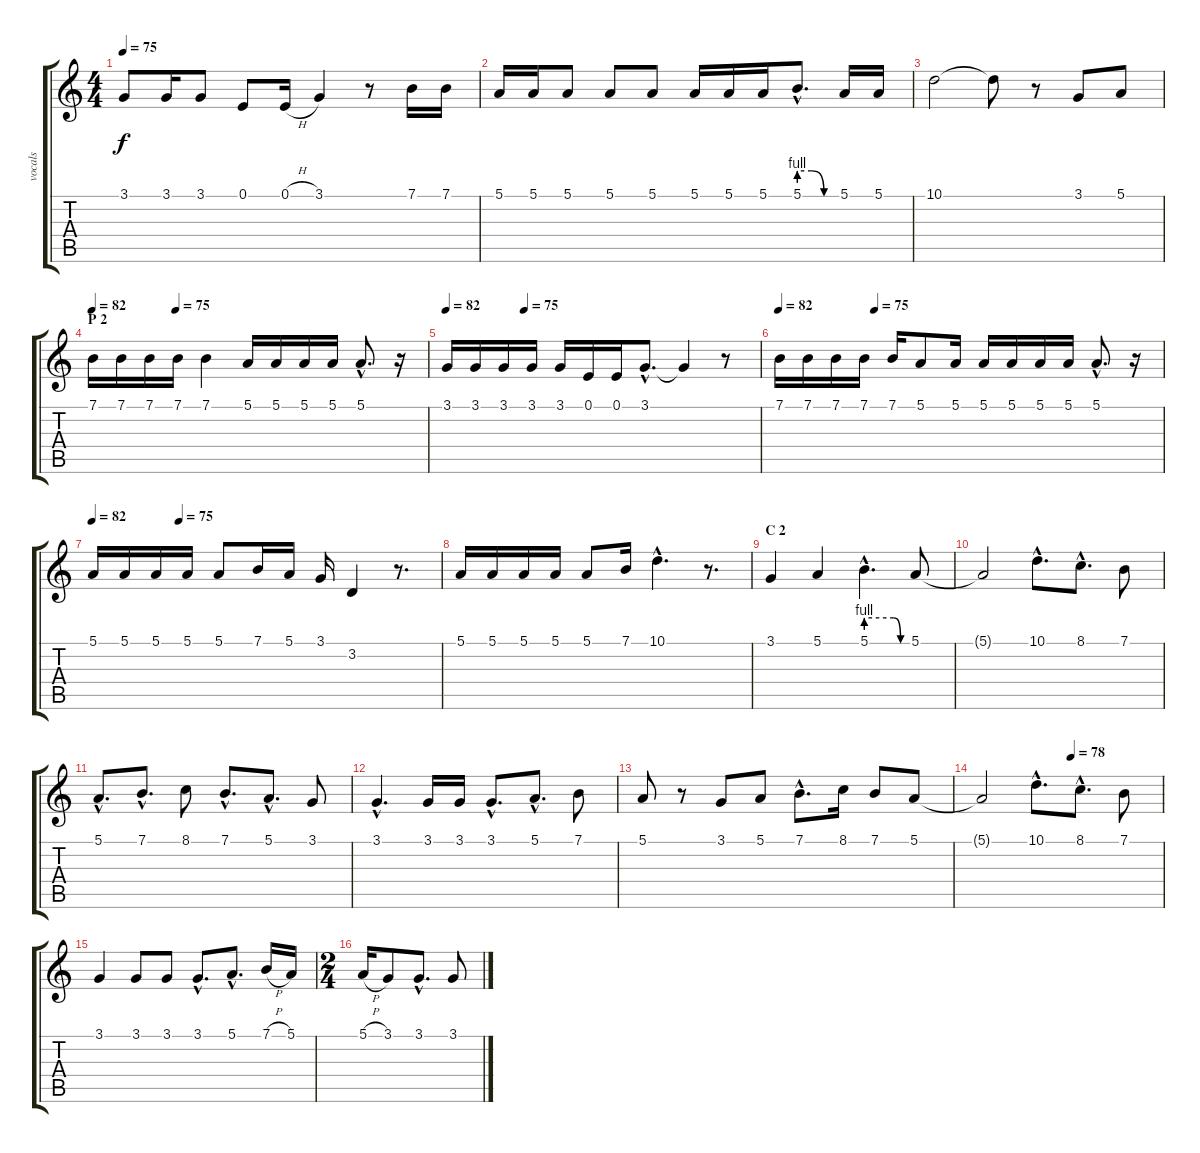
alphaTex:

\track ("vocals" "vocals") {instrument frenchhorn}
\staff {score tabs}
\tuning (E4 B3 G3 D3 A2 E2) {hide}
\ts (4 4)
\tempo 75
\clef g2
\ks c
3.1.8{dy f} 3.1.16 3.1.8 0.1.8 0.1{h}.16 3.1.4 r.8 7.1.16 7.1.16 |
5.1.16 5.1.16 5.1.8 5.1.8 5.1.8 5.1.16 5.1.16 5.1.16 5.1{be (custom 0 4 20 4 40 0 60 0) hac}.8{d} 5.1.16 5.1.16 |
10.1.2 10.1{t}.8 r.8 3.1.8 5.1.8 |
\section ("" "P 2")
\tempo 82
\tempo (75 0.25)
7.1.16 7.1.16 7.1.16 7.1.16 7.1.4 5.1.16 5.1.16 5.1.16 5.1.16 5.1{hac}.8{d} r.16 |
\tempo 82
\tempo (75 0.25)
3.1.16 3.1.16 3.1.16 3.1.16 3.1.16 0.1.16 0.1.16 3.1{hac}.8{d} 3.1{t}.4 r.8 |
\tempo 82
\tempo (75 0.25)
7.1.16 7.1.16 7.1.16 7.1.16 7.1.16 5.1.8 5.1.16 5.1.16 5.1.16 5.1.16 5.1.16 5.1{hac}.8{d} r.16 |
\tempo 82
\tempo (75 0.25)
5.1.16 5.1.16 5.1.16 5.1.16 5.1.8 7.1.16 5.1.16 3.1.16 3.2.4 r.8{d} |
5.1.16 5.1.16 5.1.16 5.1.16 5.1.8 7.1.16 10.1{hac}.4{d} r.8{d} |
\section ("" "C 2")
3.1.4 5.1.4 5.1{be (custom 0 4 40 4 50 0 60 0) hac}.4{d} 5.1.8 |
5.1{t}.2 10.1{hac}.8{d} 8.1{hac}.8{d} 7.1.8 |
5.1{hac}.8{d} 7.1{hac}.8{d} 8.1.8 7.1{hac}.8{d} 5.1{hac}.8{d} 3.1.8 |
3.1{hac}.4{d} 3.1.16 3.1.16 3.1{hac}.8{d} 5.1{hac}.8{d} 7.1.8 |
5.1.8 r.8 3.1.8 5.1.8 7.1{hac}.8{d} 8.1.16 7.1.8 5.1.8 |
\tempo (78 0.5)
5.1{t}.2 10.1{hac}.8{d} 8.1{hac}.8{d} 7.1.8 |
3.1.4 3.1.8 3.1.8 3.1{hac}.8{d} 5.1{hac}.8{d} 7.1{h}.16 5.1.16 |
\ts (2 4)
5.1{h}.16 3.1.8 3.1{hac}.8{d} 3.1.8
